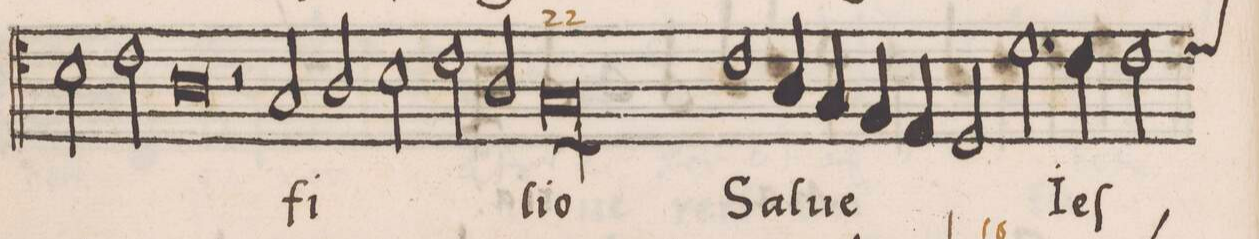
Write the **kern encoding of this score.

**kern	**text
*I"ALTVS	*
*clefC4	*
*k[]	*
*met(C)	*
*M2/1	*
2B\	-ua-
2c\	.
=21-	=21-
0A	-ris
*	*Xij
=22-	=22-
2r	.
2G/	fi-
2A/	.
2B\	.
=23-	=23-
2c\	.
2A/	-li-
1Gl\	-o
=24-	=24-
1c	Sal-
4A/	.
4G/	-ue
4F/	.
4E/	.
=25-	=25-
2D/	.
2.d\	Ieſ-
4c\	.
2c\	.
*custos:d	*
=26-	=26-
*-	*-
